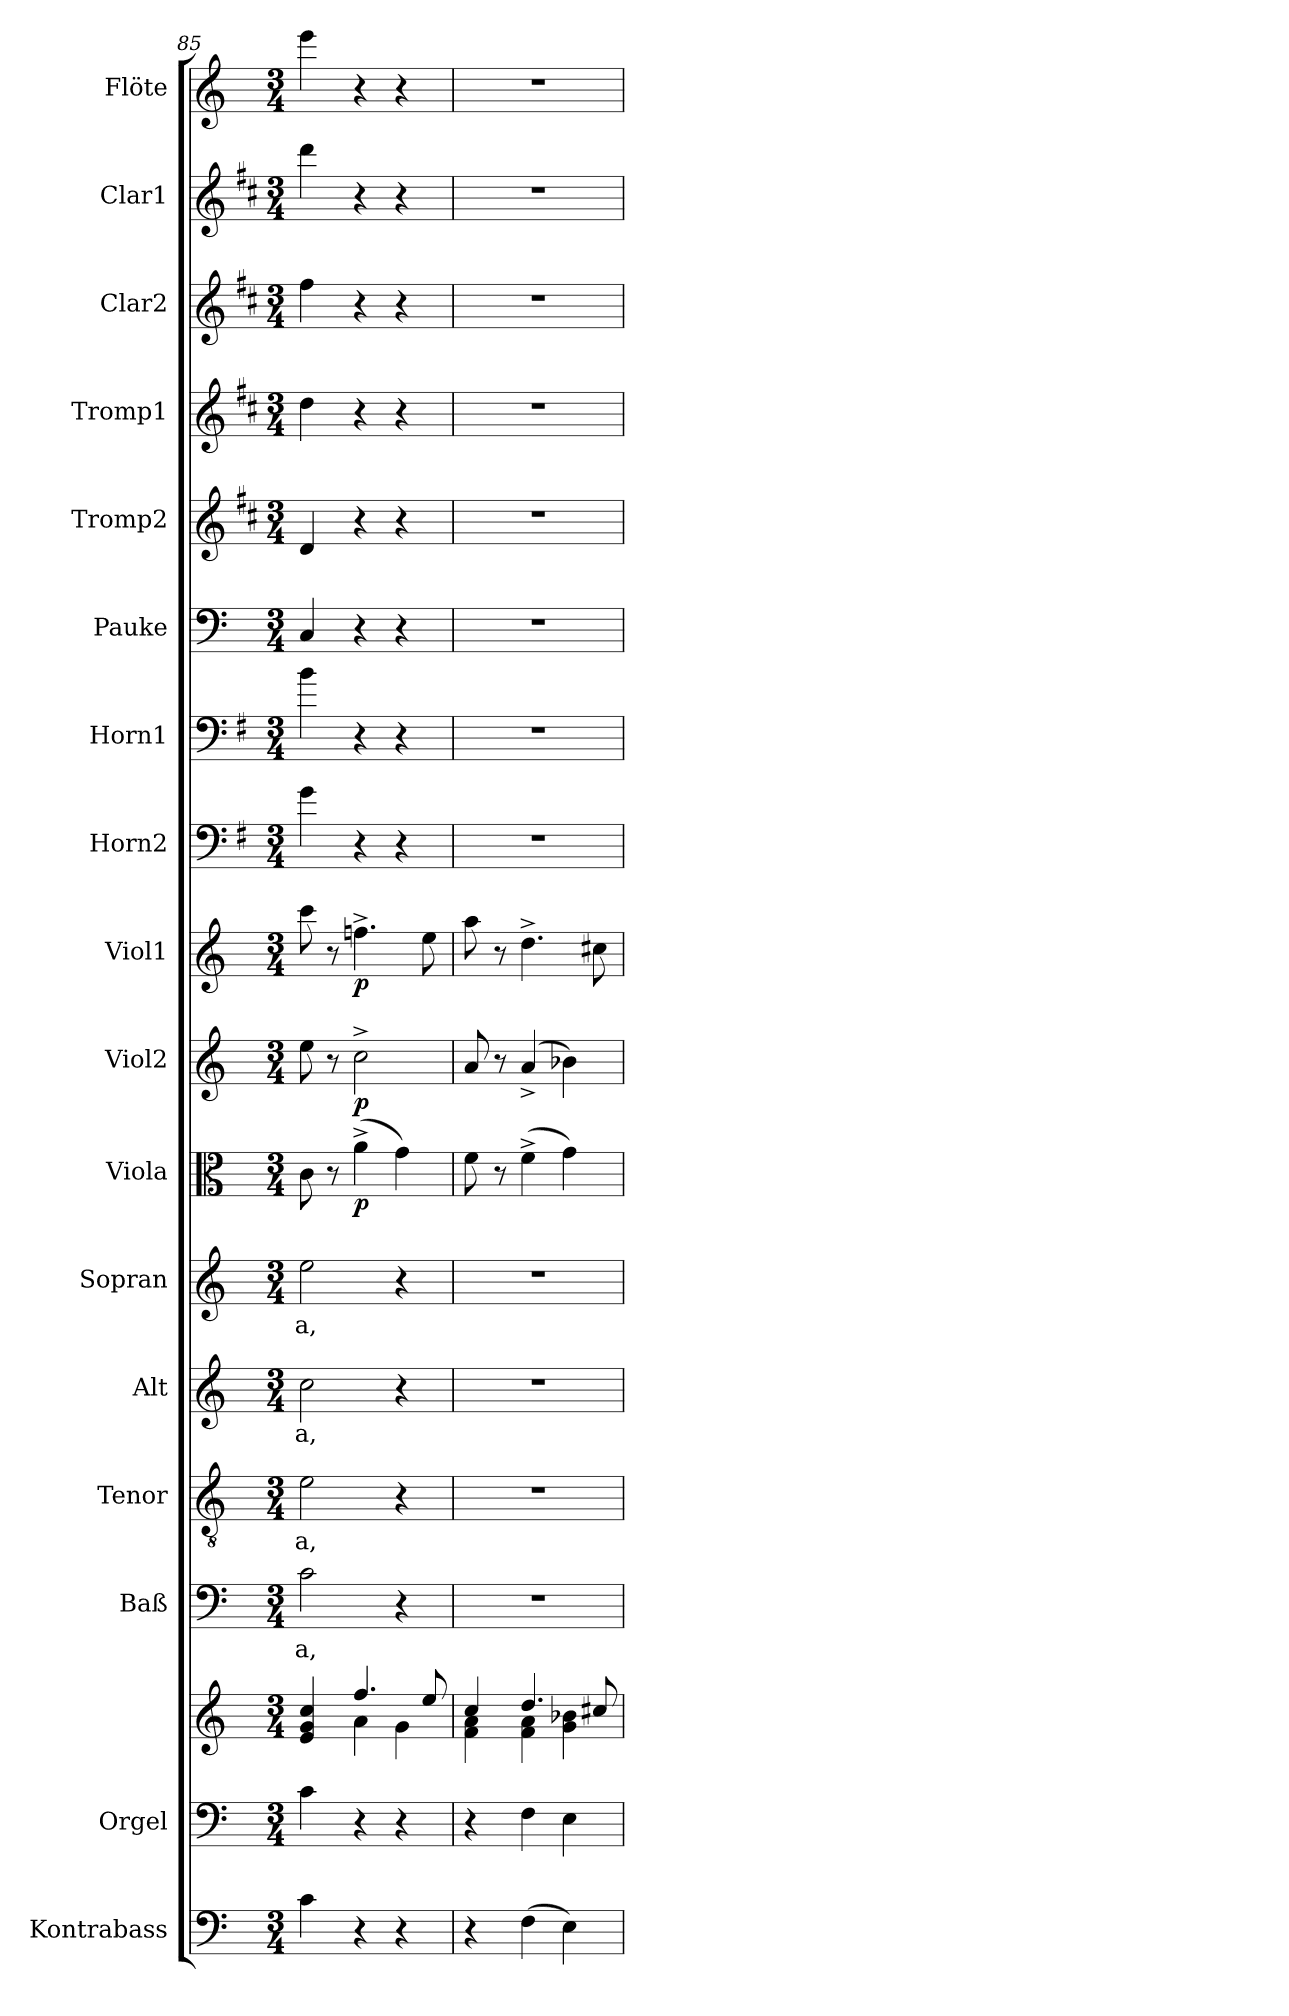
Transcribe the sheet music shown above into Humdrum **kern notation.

**kern	**kern	**kern	**kern	**text	**kern	**text	**kern	**text	**kern	**text	**kern	**dynam	**kern	**dynam	**kern	**dynam	**kern	**kern	**kern	**kern	**kern	**kern	**kern	**kern
*part17	*part16	*part16	*part15	*part15	*part14	*part14	*part13	*part13	*part12	*part12	*part11	*part11	*part10	*part10	*part9	*part9	*part8	*part7	*part6	*part5	*part4	*part3	*part2	*part1
*staff18	*staff17	*staff16	*staff15	*staff15	*staff14	*staff14	*staff13	*staff13	*staff12	*staff12	*staff11	*staff11	*staff10	*staff10	*staff9	*staff9	*staff8	*staff7	*staff6	*staff5	*staff4	*staff3	*staff2	*staff1
*I"Kontrabass	*I"Orgel	*	*I"Baß	*	*I"Tenor	*	*I"Alt	*	*I"Sopran	*	*I"Viola	*	*I"Viol2	*	*I"Viol1	*	*I"Horn2	*I"Horn1	*I"Pauke	*I"Tromp2	*I"Tromp1	*I"Clar2	*I"Clar1	*I"Flöte
*I'Kb	*	*	*I'B	*	*I'T	*	*I'A	*	*I'S	*	*I'Vla	*	*I'Vl2	*	*I'Vl1	*	*I'Hr2	*I'Hr1	*I'Pk	*I'Tr2	*I'Tr1	*I'Cl2	*I'Cl1	*I'Fl
*clefF4	*clefF4	*clefG2	*clefF4	*	*clefGv2	*	*clefG2	*	*clefG2	*	*clefC3	*	*clefG2	*	*clefG2	*	*clefF4	*clefF4	*clefF4	*clefG2	*clefG2	*clefG2	*clefG2	*clefG2
*ITrd7c12	*	*	*	*	*	*	*	*	*	*	*	*	*	*	*	*	*ITrd4c7	*ITrd4c7	*	*ITrd1c2	*ITrd1c2	*ITrd1c2	*ITrd1c2	*
*k[]	*k[]	*k[]	*k[]	*	*k[]	*	*k[]	*	*k[]	*	*k[]	*	*k[]	*	*k[]	*	*k[]	*k[]	*k[]	*k[]	*k[]	*k[]	*k[]	*k[]
*C:	*C:	*C:	*C:	*	*C:	*	*C:	*	*C:	*	*C:	*	*C:	*	*C:	*	*C:	*C:	*C:	*C:	*C:	*C:	*C:	*C:
*M3/4	*M3/4	*M3/4	*M3/4	*	*M3/4	*	*M3/4	*	*M3/4	*	*M3/4	*	*M3/4	*	*M3/4	*	*M3/4	*M3/4	*M3/4	*M3/4	*M3/4	*M3/4	*M3/4	*M3/4
=85	=85	=85	=85	=85	=85	=85	=85	=85	=85	=85	=85	=85	=85	=85	=85	=85	=85	=85	=85	=85	=85	=85	=85	=85
*	*	*^	*	*	*	*	*	*	*	*	*	*	*	*	*	*	*	*	*	*	*	*	*	*
!	!	!	!	!	!LO:LY:b	!	!LO:LY:b	!	!LO:LY:b	!	!LO:LY:b	!	!	!	!	!	!	!	!	!	!	!	!	!	!
4C\	4c\	4e/ 4g/ 4cc/	4ryy	2c\	-a,	2e\	-a,	2cc\	-a,	2ee\	-a,	8c\	.	8ee\	.	8ccc\	.	4c\	4e\	4C/	4c/	4cc\	4ee\	4ccc\	4eee\
.	.	.	.	.	.	.	.	.	.	.	.	8r	.	8r	.	8r	.	.	.	.	.	.	.	.	.
!	!	!	!	!	!	!	!	!	!	!	!	!	!LO:DY:b	!	!LO:DY:b	!	!LO:DY:b	!	!	!	!	!	!	!	!
4r	4r	4.ff/	4a\	.	.	.	.	.	.	.	.	(>4a^>\	p	2cc^>\	p	4.ffn^>\	p	4r	4r	4r	4r	4r	4r	4r	4r
4r	4r	.	4g\	4r	.	4r	.	4r	.	4r	.	4g\)	.	.	.	.	.	4r	4r	4r	4r	4r	4r	4r	4r
.	.	8ee/	.	.	.	.	.	.	.	.	.	.	.	.	.	8ee\	.	.	.	.	.	.	.	.	.
=86	=86	=86	=86	=86	=86	=86	=86	=86	=86	=86	=86	=86	=86	=86	=86	=86	=86	=86	=86	=86	=86	=86	=86	=86	=86
4r	4r	4cc/	4f\ 4a\	2.r	.	2.r	.	2.r	.	2.r	.	8f\	.	8a/	.	8aa\	.	2.r	2.r	2.r	2.r	2.r	2.r	2.r	2.r
.	.	.	.	.	.	.	.	.	.	.	.	8r	.	8r	.	8r	.	.	.	.	.	.	.	.	.
(>4FF\	4F\	4.dd/	4f\ 4a\	.	.	.	.	.	.	.	.	(>4f^>\	.	(<4a^</	.	4.dd^>\	.	.	.	.	.	.	.	.	.
4EE\)	4E\	.	4g\ 4b-X\	.	.	.	.	.	.	.	.	4g\)	.	4b-X\)	.	.	.	.	.	.	.	.	.	.	.
.	.	8cc#X/	.	.	.	.	.	.	.	.	.	.	.	.	.	8cc#X\	.	.	.	.	.	.	.	.	.
*	*	*v	*v	*	*	*	*	*	*	*	*	*	*	*	*	*	*	*	*	*	*	*	*	*	*
=	=	=	=	=	=	=	=	=	=	=	=	=	=	=	=	=	=	=	=	=	=	=	=	=
*-	*-	*-	*-	*-	*-	*-	*-	*-	*-	*-	*-	*-	*-	*-	*-	*-	*-	*-	*-	*-	*-	*-	*-	*-
